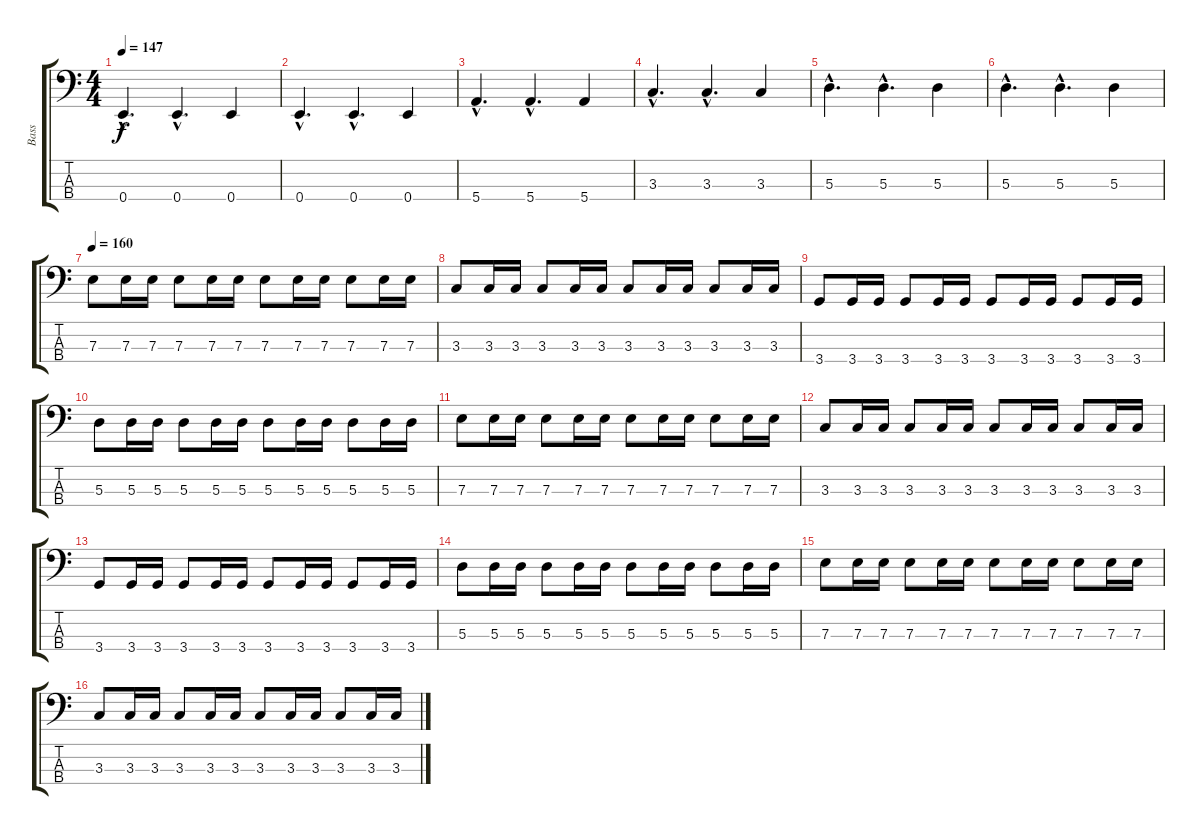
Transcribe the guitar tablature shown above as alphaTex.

\track ("Bass" "Bass") {instrument electricbassfinger}
\staff {score tabs}
\tuning (G2 D2 A1 E1) {hide}
\ts (4 4)
\tempo 147
\clef f4
\ks c
0.4{hac}.4{d dy f} 0.4{hac}.4{d} 0.4.4 |
0.4{hac}.4{d} 0.4{hac}.4{d} 0.4.4 |
5.4{hac}.4{d} 5.4{hac}.4{d} 5.4.4 |
3.3{hac}.4{d} 3.3{hac}.4{d} 3.3.4 |
5.3{hac}.4{d} 5.3{hac}.4{d} 5.3.4 |
5.3{hac}.4{d} 5.3{hac}.4{d} 5.3.4 |
\tempo 160
7.3.8 7.3.16 7.3.16 7.3.8 7.3.16 7.3.16 7.3.8 7.3.16 7.3.16 7.3.8 7.3.16 7.3.16 |
3.3.8 3.3.16 3.3.16 3.3.8 3.3.16 3.3.16 3.3.8 3.3.16 3.3.16 3.3.8 3.3.16 3.3.16 |
3.4.8 3.4.16 3.4.16 3.4.8 3.4.16 3.4.16 3.4.8 3.4.16 3.4.16 3.4.8 3.4.16 3.4.16 |
5.3.8 5.3.16 5.3.16 5.3.8 5.3.16 5.3.16 5.3.8 5.3.16 5.3.16 5.3.8 5.3.16 5.3.16 |
7.3.8 7.3.16 7.3.16 7.3.8 7.3.16 7.3.16 7.3.8 7.3.16 7.3.16 7.3.8 7.3.16 7.3.16 |
3.3.8 3.3.16 3.3.16 3.3.8 3.3.16 3.3.16 3.3.8 3.3.16 3.3.16 3.3.8 3.3.16 3.3.16 |
3.4.8 3.4.16 3.4.16 3.4.8 3.4.16 3.4.16 3.4.8 3.4.16 3.4.16 3.4.8 3.4.16 3.4.16 |
5.3.8 5.3.16 5.3.16 5.3.8 5.3.16 5.3.16 5.3.8 5.3.16 5.3.16 5.3.8 5.3.16 5.3.16 |
7.3.8 7.3.16 7.3.16 7.3.8 7.3.16 7.3.16 7.3.8 7.3.16 7.3.16 7.3.8 7.3.16 7.3.16 |
3.3.8 3.3.16 3.3.16 3.3.8 3.3.16 3.3.16 3.3.8 3.3.16 3.3.16 3.3.8 3.3.16 3.3.16
